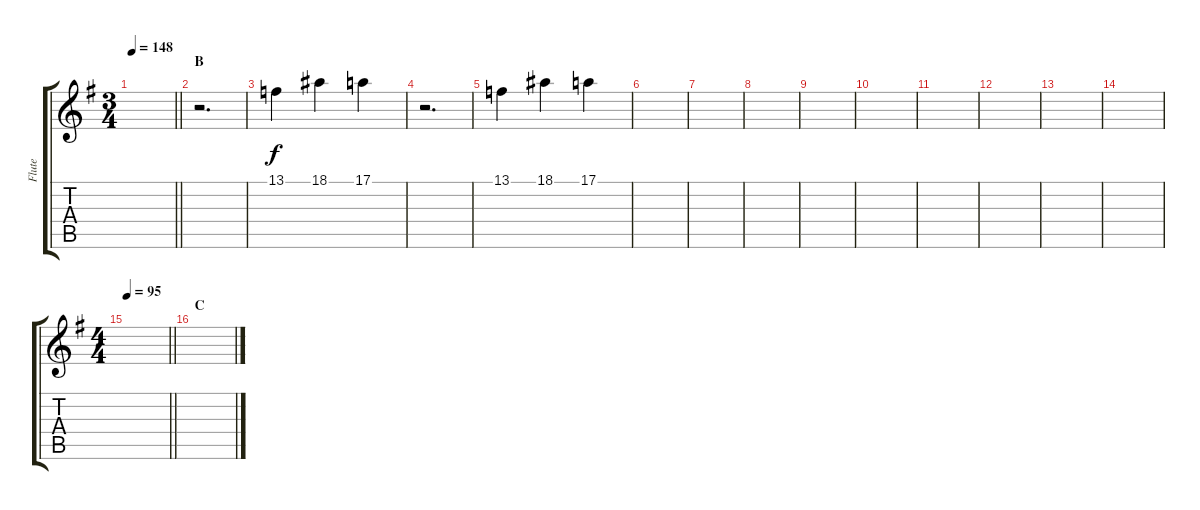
\track ("Flute" "Flute") {instrument flute}
\staff {score tabs}
\tuning (E4 B3 G3 D3 A2 E2) {hide}
\ts (3 4)
\tempo 148
\clef g2
\barLineRight lightlight
\ks g
|
\section ("" "B")
r.2{d} |
13.1.4 18.1.4 17.1.4 |
r.2{d} |
13.1.4 18.1.4 17.1.4 |
|
|
|
|
|
|
|
|
|
\ts (4 4)
\tempo 95
\barLineRight lightlight
|
\section ("" "C")
